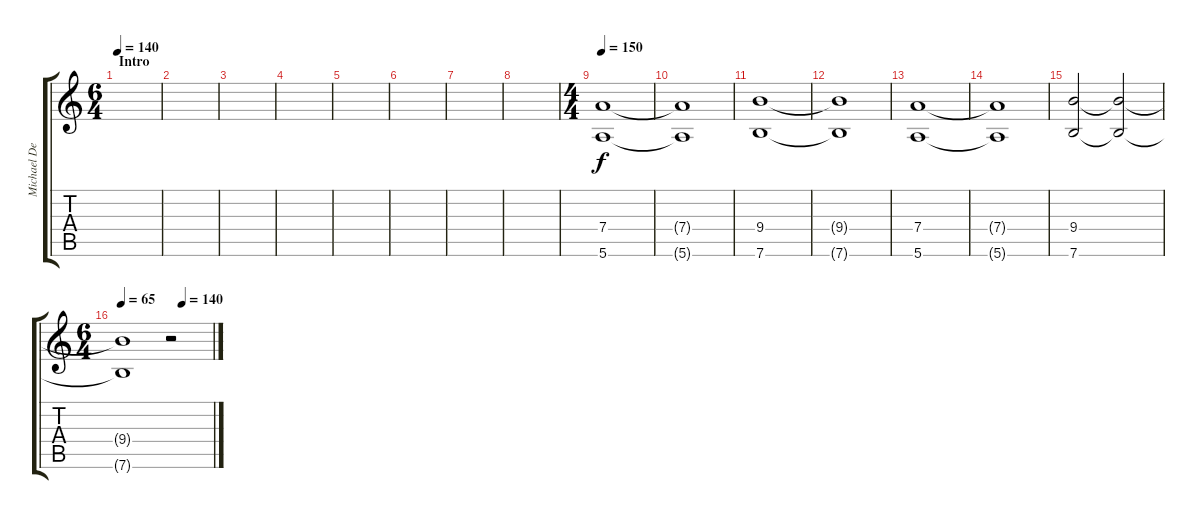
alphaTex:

\track ("Michael Denner" "Michael De") {instrument distortionguitar}
\staff {score tabs}
\tuning (E4 B3 G3 D3 A2 E2) {hide}
\ts (6 4)
\section ("" "Intro")
\tempo 140
\clef g2
\ks c
|
|
|
|
|
|
|
|
\ts (4 4)
\tempo 150
(7.4 5.6).1{volume 12} |
(7.4{t} 5.6{t}).1 |
(9.4 7.6).1 |
(9.4{t} 7.6{t}).1 |
(7.4 5.6).1 |
(7.4{t} 5.6{t}).1 |
(9.4 7.6).2 (9.4{t} 7.6{t}).2{volume 2} |
\ts (6 4)
\tempo (140 0.6666666666666666)
\tempo 65
(9.4{t} 7.6{t}).1 r.2{volume 14 instrument acousticguitarsteel}
